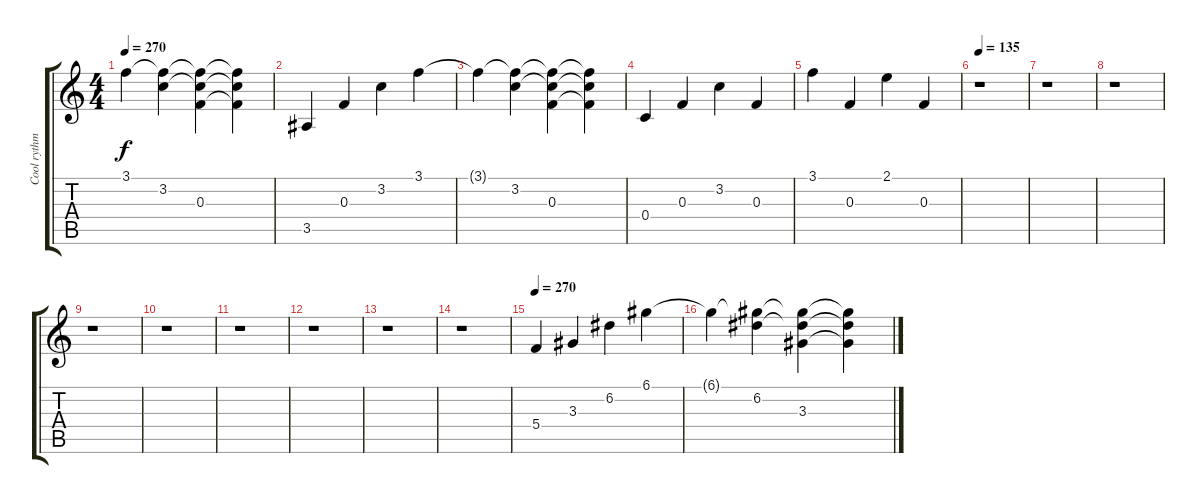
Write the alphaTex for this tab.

\track ("Cool rythm riff" "Cool rythm") {instrument distortionguitar}
\staff {score tabs}
\tuning (D4 A3 F3 C3 G2 C2) {hide}
\ts (4 4)
\tempo 270
\clef g2
\ks c
3.1{t}.4{dy f} (3.1{t} 3.2).4 (3.1{t} 3.2{t} 0.3).4 (3.1{t} 3.2{t} 0.3{t}).4 |
3.5.4 0.3.4 3.2.4 3.1.4 |
3.1{t}.4 (3.1{t} 3.2).4 (3.1{t} 3.2{t} 0.3).4 (3.1{t} 3.2{t} 0.3{t}).4 |
0.4.4 0.3.4 3.2.4 0.3.4 |
3.1.4 0.3.4 2.1.4 0.3.4 |
\tempo 135
r.1 |
r.1 |
r.1 |
r.1 |
r.1 |
r.1 |
r.1 |
r.1 |
r.1 |
\tempo 270
5.4.4 3.3.4 6.2.4 6.1.4 |
6.1{t}.4 (6.1{t} 6.2).4 (6.1{t} 6.2{t} 3.3).4 (6.1{t} 6.2{t} 3.3{t}).4
